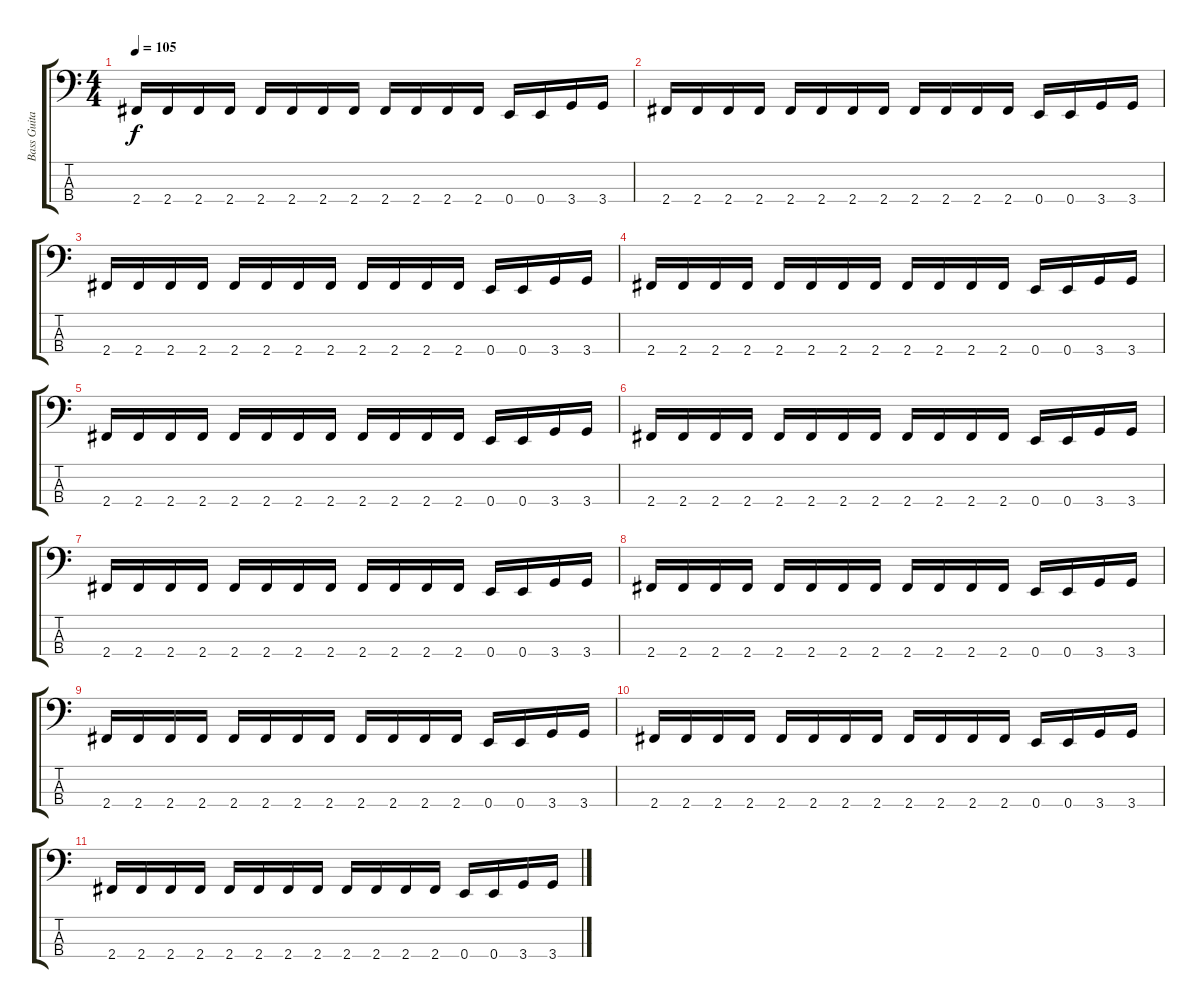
\track ("Bass Guitar" "Bass Guita") {instrument electricbassfinger}
\staff {score tabs}
\tuning (G2 D2 A1 E1) {hide}
\ts (4 4)
\tempo 105
\clef f4
\ks c
2.4.16{dy f} 2.4.16 2.4.16 2.4.16 2.4.16 2.4.16 2.4.16 2.4.16 2.4.16 2.4.16 2.4.16 2.4.16 0.4.16 0.4.16 3.4.16 3.4.16 |
2.4.16 2.4.16 2.4.16 2.4.16 2.4.16 2.4.16 2.4.16 2.4.16 2.4.16 2.4.16 2.4.16 2.4.16 0.4.16 0.4.16 3.4.16 3.4.16 |
2.4.16 2.4.16 2.4.16 2.4.16 2.4.16 2.4.16 2.4.16 2.4.16 2.4.16 2.4.16 2.4.16 2.4.16 0.4.16 0.4.16 3.4.16 3.4.16 |
2.4.16 2.4.16 2.4.16 2.4.16 2.4.16 2.4.16 2.4.16 2.4.16 2.4.16 2.4.16 2.4.16 2.4.16 0.4.16 0.4.16 3.4.16 3.4.16 |
2.4.16 2.4.16 2.4.16 2.4.16 2.4.16 2.4.16 2.4.16 2.4.16 2.4.16 2.4.16 2.4.16 2.4.16 0.4.16 0.4.16 3.4.16 3.4.16 |
2.4.16 2.4.16 2.4.16 2.4.16 2.4.16 2.4.16 2.4.16 2.4.16 2.4.16 2.4.16 2.4.16 2.4.16 0.4.16 0.4.16 3.4.16 3.4.16 |
2.4.16 2.4.16 2.4.16 2.4.16 2.4.16 2.4.16 2.4.16 2.4.16 2.4.16 2.4.16 2.4.16 2.4.16 0.4.16 0.4.16 3.4.16 3.4.16 |
2.4.16 2.4.16 2.4.16 2.4.16 2.4.16 2.4.16 2.4.16 2.4.16 2.4.16 2.4.16 2.4.16 2.4.16 0.4.16 0.4.16 3.4.16 3.4.16 |
2.4.16 2.4.16 2.4.16 2.4.16 2.4.16 2.4.16 2.4.16 2.4.16 2.4.16 2.4.16 2.4.16 2.4.16 0.4.16 0.4.16 3.4.16 3.4.16 |
2.4.16 2.4.16 2.4.16 2.4.16 2.4.16 2.4.16 2.4.16 2.4.16 2.4.16 2.4.16 2.4.16 2.4.16 0.4.16 0.4.16 3.4.16 3.4.16 |
2.4.16 2.4.16 2.4.16 2.4.16 2.4.16 2.4.16 2.4.16 2.4.16 2.4.16 2.4.16 2.4.16 2.4.16 0.4.16 0.4.16 3.4.16 3.4.16
